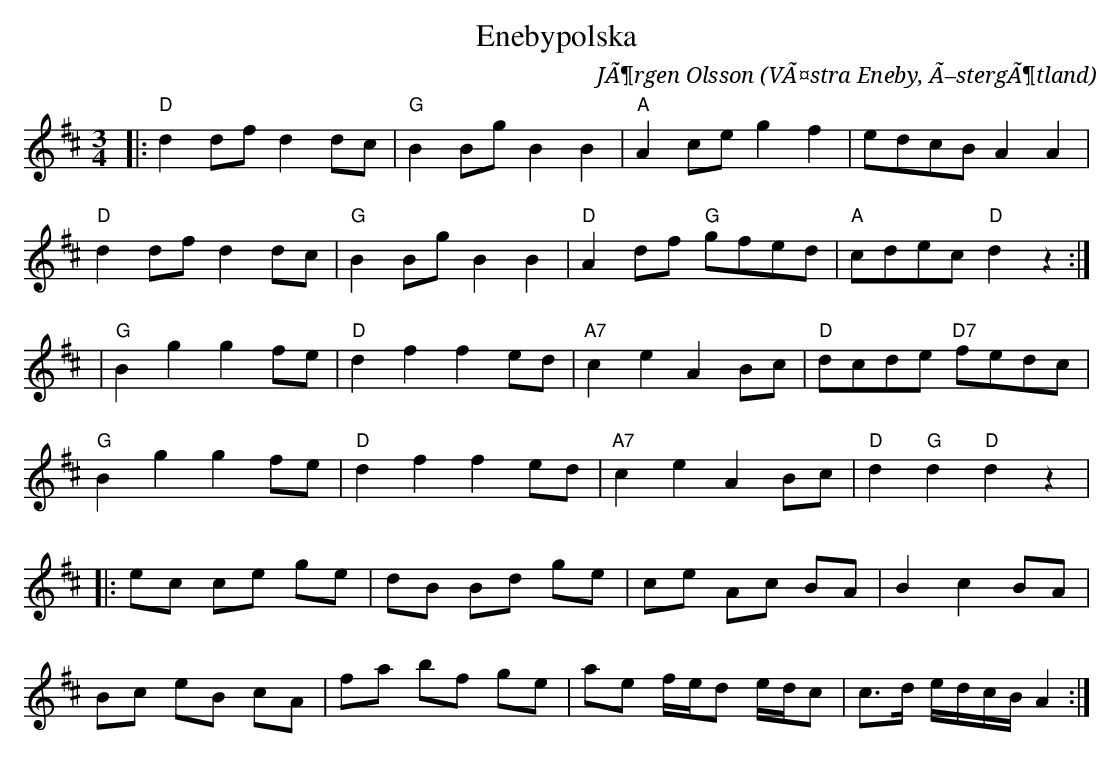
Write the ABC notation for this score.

X:1
T:Enebypolska
C:JÃ¶rgen Olsson
O:VÃ¤stra Eneby, Ã–stergÃ¶tland
M:3/4
L:1/8
K:D
|: "D"d2dfd2dc | "G"B2BgB2B2 | "A"A2ceg2f2 | edcBA2A2 |
   "D"d2dfd2dc | "G"B2BgB2B2 | "D"A2df "G"gfed | "A"cdec"D"d2z2:|
| "G"B2g2g2fe | "D"d2f2f2ed | "A7"c2e2A2Bc | "D"dcde "D7"fedc |
   "G"B2g2g2fe | "D"d2f2f2ed | "A7"c2e2A2Bc | "D"d2"G"d2"D"d2z2|
|:ec ce ge | dB Bd ge | ce Ac BA | B2 c2 BA |
Bc eB cA | fa bf ge | ae f/e/d e/d/c | c>d e/d/c/B/ A2 :|
